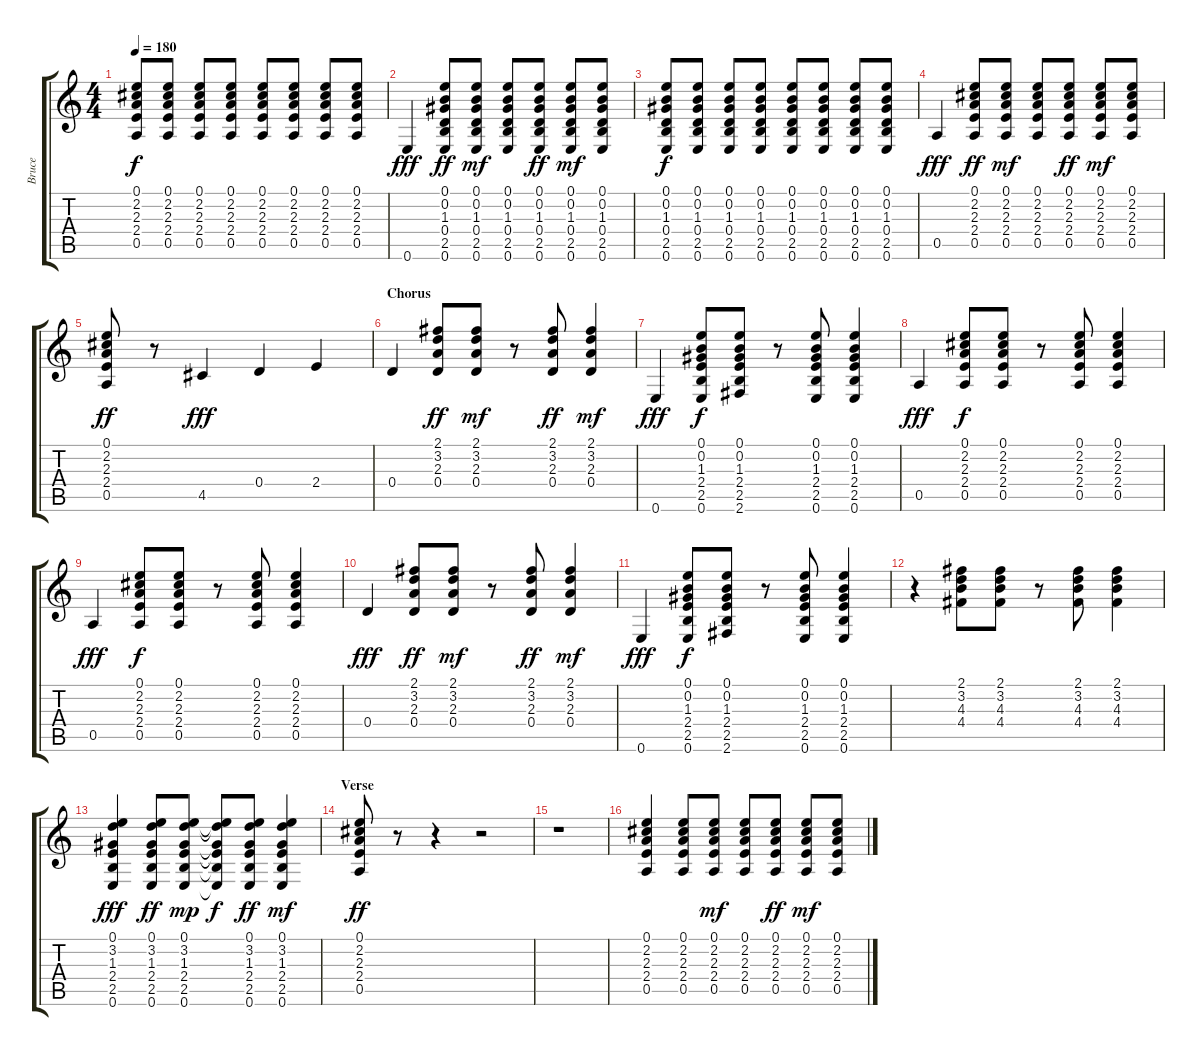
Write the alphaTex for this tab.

\track ("Bruce" "Bruce") {instrument acousticguitarsteel}
\staff {score tabs}
\tuning (E4 B3 G3 D3 A2 E2) {hide}
\ts (4 4)
\tempo 180
\clef g2
\ks c
(0.1 2.2 2.3 2.4 0.5).8{dy f} (0.1 2.2 2.3 2.4 0.5).8 (0.1 2.2 2.3 2.4 0.5).8 (0.1 2.2 2.3 2.4 0.5).8 (0.1 2.2 2.3 2.4 0.5).8 (0.1 2.2 2.3 2.4 0.5).8 (0.1 2.2 2.3 2.4 0.5).8 (0.1 2.2 2.3 2.4 0.5).8 |
0.6.4{dy fff} (0.1 0.2 1.3 0.4 2.5 0.6).8{dy ff} (0.1 0.2 1.3 0.4 2.5 0.6).8{dy mf} (0.1 0.2 1.3 0.4 2.5 0.6).8 (0.1 0.2 1.3 0.4 2.5 0.6).8{dy ff} (0.1 0.2 1.3 0.4 2.5 0.6).8{dy mf} (0.1 0.2 1.3 0.4 2.5 0.6).8 |
(0.1 0.2 1.3 0.4 2.5 0.6).8{dy f} (0.1 0.2 1.3 0.4 2.5 0.6).8 (0.1 0.2 1.3 0.4 2.5 0.6).8 (0.1 0.2 1.3 0.4 2.5 0.6).8 (0.1 0.2 1.3 0.4 2.5 0.6).8 (0.1 0.2 1.3 0.4 2.5 0.6).8 (0.1 0.2 1.3 0.4 2.5 0.6).8 (0.1 0.2 1.3 0.4 2.5 0.6).8 |
0.5.4{dy fff} (0.1 2.2 2.3 2.4 0.5).8{dy ff} (0.1 2.2 2.3 2.4 0.5).8{dy mf} (0.1 2.2 2.3 2.4 0.5).8 (0.1 2.2 2.3 2.4 0.5).8{dy ff} (0.1 2.2 2.3 2.4 0.5).8{dy mf} (0.1 2.2 2.3 2.4 0.5).8 |
(0.1 2.2 2.3 2.4 0.5).8{dy ff} r.8 4.5.4{dy fff} 0.4.4 2.4.4 |
\section ("" "Chorus")
0.4.4 (2.1 3.2 2.3 0.4).8{dy ff} (2.1 3.2 2.3 0.4).8{dy mf} r.8 (2.1 3.2 2.3 0.4).8{dy ff} (2.1 3.2 2.3 0.4).4{dy mf} |
0.6.4{dy fff} (0.1 0.2 1.3 2.4 2.5 0.6).8{dy f} (0.1 0.2 1.3 2.4 2.5 2.6).8 r.8 (0.1 0.2 1.3 2.4 2.5 0.6).8 (0.1 0.2 1.3 2.4 2.5 0.6).4 |
0.5.4{dy fff} (0.1 2.2 2.3 2.4 0.5).8{dy f} (0.1 2.2 2.3 2.4 0.5).8 r.8 (0.1 2.2 2.3 2.4 0.5).8 (0.1 2.2 2.3 2.4 0.5).4 |
0.5.4{dy fff} (0.1 2.2 2.3 2.4 0.5).8{dy f} (0.1 2.2 2.3 2.4 0.5).8 r.8 (0.1 2.2 2.3 2.4 0.5).8 (0.1 2.2 2.3 2.4 0.5).4 |
0.4.4{dy fff} (2.1 3.2 2.3 0.4).8{dy ff} (2.1 3.2 2.3 0.4).8{dy mf} r.8 (2.1 3.2 2.3 0.4).8{dy ff} (2.1 3.2 2.3 0.4).4{dy mf} |
0.6.4{dy fff} (0.1 0.2 1.3 2.4 2.5 0.6).8{dy f} (0.1 0.2 1.3 2.4 2.5 2.6).8 r.8 (0.1 0.2 1.3 2.4 2.5 0.6).8 (0.1 0.2 1.3 2.4 2.5 0.6).4 |
r.4 (2.1 3.2 4.3 4.4).8 (2.1 3.2 4.3 4.4).8 r.8 (2.1 3.2 4.3 4.4).8 (2.1 3.2 4.3 4.4).4 |
(0.1 3.2 1.3 2.4 2.5 0.6).4{dy fff} (0.1 3.2 1.3 2.4 2.5 0.6).8{dy ff} (0.1 3.2 1.3 2.4 2.5 0.6).8{dy mp} (0.1{t} 3.2{t} 1.3{t} 2.4{t} 2.5{t} 0.6{t}).8{dy f} (0.1 3.2 1.3 2.4 2.5 0.6).8{dy ff} (0.1 3.2 1.3 2.4 2.5 0.6).4{dy mf} |
\section ("" "Verse")
(0.1 2.2 2.3 2.4 0.5).8{dy ff} r.8 r.4 r.2 |
r.1 |
(0.1 2.2 2.3 2.4 0.5).4 (0.1 2.2 2.3 2.4 0.5).8 (0.1 2.2 2.3 2.4 0.5).8{dy mf} (0.1 2.2 2.3 2.4 0.5).8 (0.1 2.2 2.3 2.4 0.5).8{dy ff} (0.1 2.2 2.3 2.4 0.5).8{dy mf} (0.1 2.2 2.3 2.4 0.5).8
